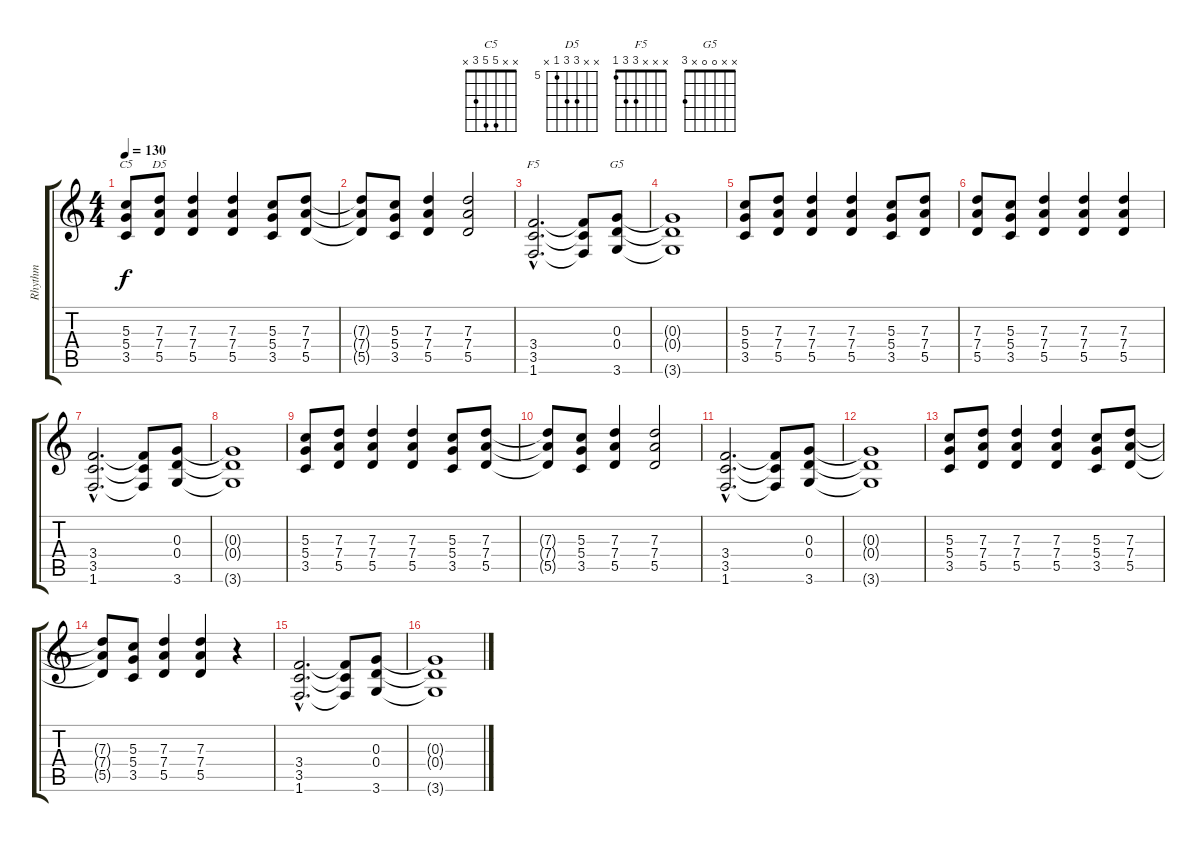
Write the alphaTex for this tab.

\track ("Rhythm" "Rhythm") {instrument overdrivenguitar}
\staff {score tabs}
\tuning (E4 B3 G3 D3 A2 E2) {hide}
\chord ("C5" x x 5 5 3 x)
\chord ("D5" x x 7 7 5 x) {firstfret 5}
\chord ("F5" x x x 3 3 1)
\chord ("G5" x x 0 0 x 3)
\ts (4 4)
\tempo 130
\clef g2
\ks c
(5.3 5.4 3.5).8{ch "C5" dy f} (7.3 7.4 5.5).8{ch "D5"} (7.3 7.4 5.5).4 (7.3 7.4 5.5).4 (5.3 5.4 3.5).8 (7.3 7.4 5.5).8 |
(7.3{t} 7.4{t} 5.5{t}).8 (5.3 5.4 3.5).8 (7.3 7.4 5.5).4 (7.3 7.4 5.5).2 |
(3.4{hac} 3.5{hac} 1.6{hac}).2{d ch "F5"} (3.4{t} 3.5{t} 1.6{t}).8 (0.3 0.4 3.6).8{ch "G5"} |
(0.3{t} 0.4{t} 3.6{t}).1 |
(5.3 5.4 3.5).8 (7.3 7.4 5.5).8 (7.3 7.4 5.5).4 (7.3 7.4 5.5).4 (5.3 5.4 3.5).8 (7.3 7.4 5.5).8 |
(7.3 7.4 5.5).8 (5.3 5.4 3.5).8 (7.3 7.4 5.5).4 (7.3 7.4 5.5).4 (7.3 7.4 5.5).4 |
(3.4{hac} 3.5{hac} 1.6{hac}).2{d} (3.4{t} 3.5{t} 1.6{t}).8 (0.3 0.4 3.6).8 |
(0.3{t} 0.4{t} 3.6{t}).1 |
(5.3 5.4 3.5).8 (7.3 7.4 5.5).8 (7.3 7.4 5.5).4 (7.3 7.4 5.5).4 (5.3 5.4 3.5).8 (7.3 7.4 5.5).8 |
(7.3{t} 7.4{t} 5.5{t}).8 (5.3 5.4 3.5).8 (7.3 7.4 5.5).4 (7.3 7.4 5.5).2 |
(3.4{hac} 3.5{hac} 1.6{hac}).2{d} (3.4{t} 3.5{t} 1.6{t}).8 (0.3 0.4 3.6).8 |
(0.3{t} 0.4{t} 3.6{t}).1 |
(5.3 5.4 3.5).8 (7.3 7.4 5.5).8 (7.3 7.4 5.5).4 (7.3 7.4 5.5).4 (5.3 5.4 3.5).8 (7.3 7.4 5.5).8 |
(7.3{t} 7.4{t} 5.5{t}).8 (5.3 5.4 3.5).8 (7.3 7.4 5.5).4 (7.3 7.4 5.5).4 r.4 |
(3.4{hac} 3.5{hac} 1.6{hac}).2{d} (3.4{t} 3.5{t} 1.6{t}).8 (0.3 0.4 3.6).8 |
(0.3{t} 0.4{t} 3.6{t}).1
